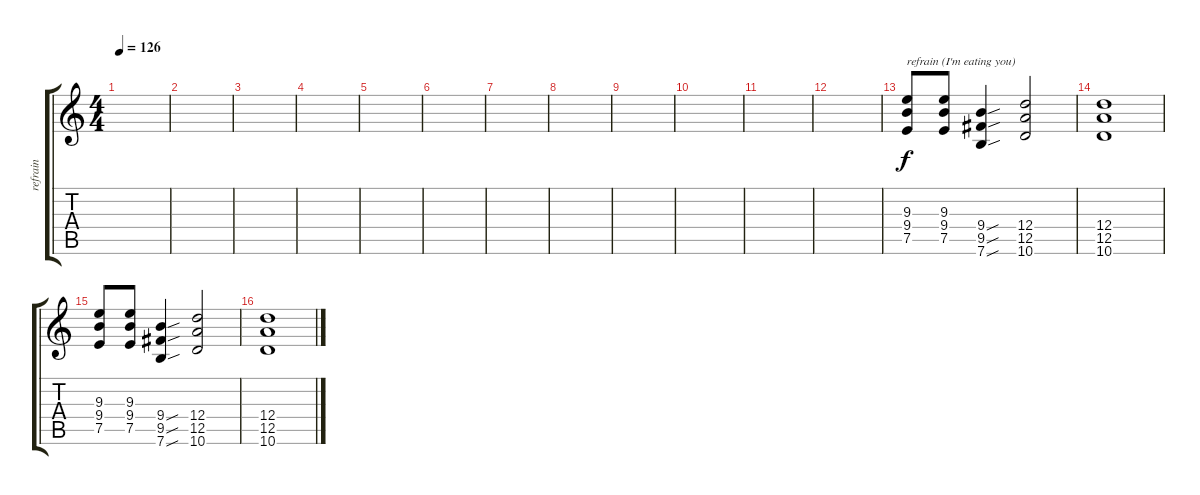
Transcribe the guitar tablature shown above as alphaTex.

\track ("refrain" "refrain") {instrument overdrivenguitar}
\staff {score tabs}
\tuning (E4 B3 G3 D3 A2 E2) {hide}
\ts (4 4)
\tempo 126
\clef g2
\ks c
|
|
|
|
|
|
|
|
|
|
|
|
(9.3 9.4 7.5).8{txt "refrain (I'm eating you)"} (9.3 9.4 7.5).8 (9.4{sou} 9.5{sou} 7.6{sou}).4 (12.4 12.5 10.6).2 |
(12.4 12.5 10.6).1 |
(9.3 9.4 7.5).8 (9.3 9.4 7.5).8 (9.4{sou} 9.5{sou} 7.6{sou}).4 (12.4 12.5 10.6).2 |
(12.4 12.5 10.6).1
